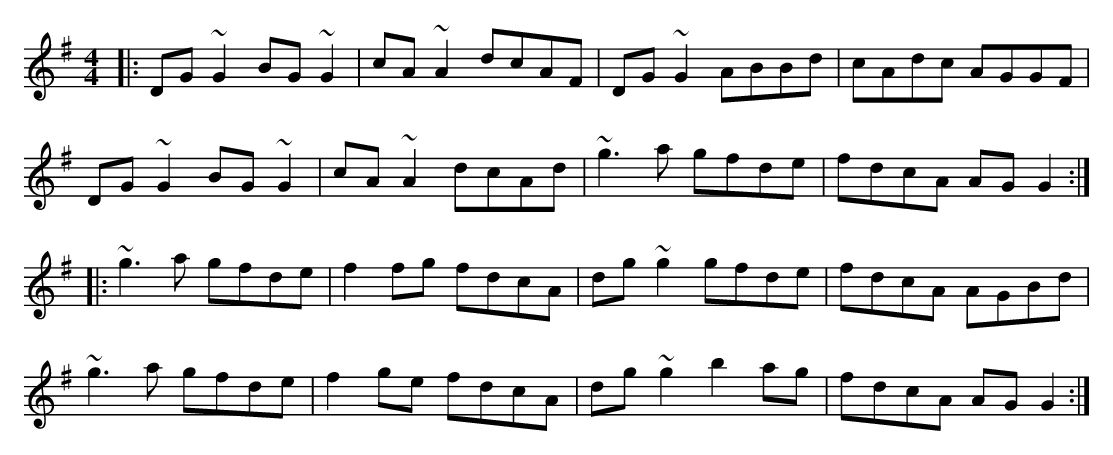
X:1
M:4/4
K:G
|:DG~G2 BG~G2|cA~A2 dcAF|DG~G2 ABBd|cAdc AGGF|
DG~G2 BG~G2|cA~A2 dcAd|~g3a gfde|fdcA AGG2:|
|:~g3a gfde|f2fg fdcA|dg~g2 gfde|fdcA AGBd|
~g3a gfde|f2ge fdcA|dg~g2 b2ag|fdcA AGG2:|
